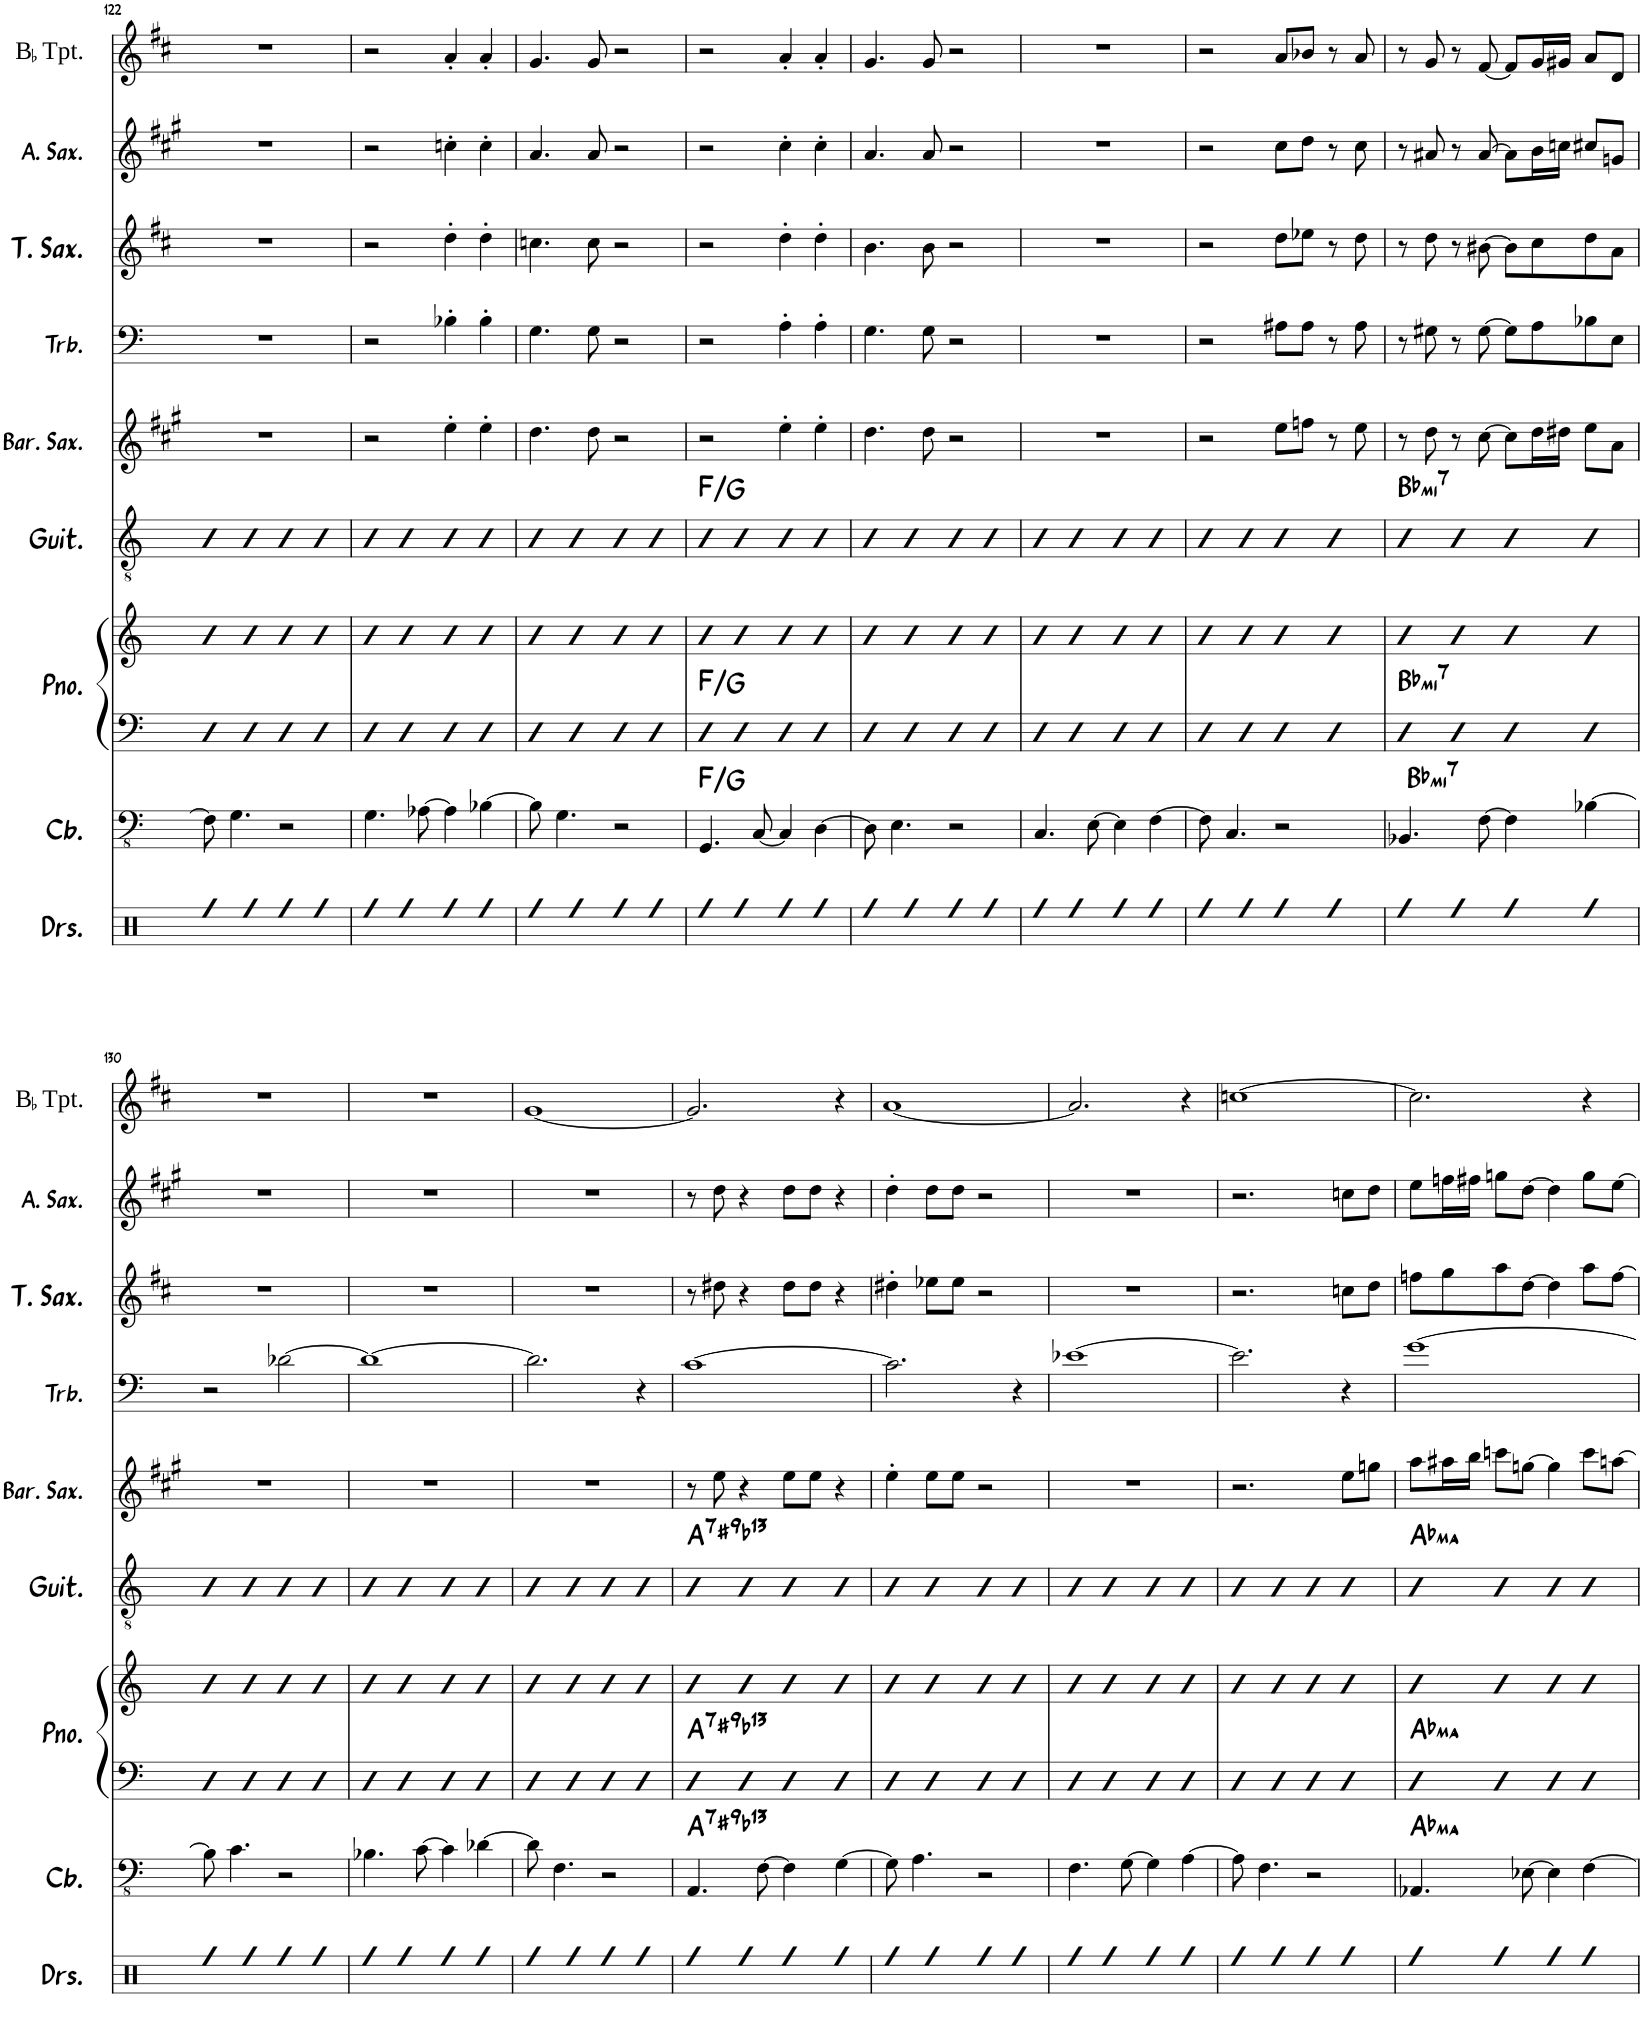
**kern	**kern	**harte	**kern	**kern	**harte	**kern	**harte	**kern	**kern	**kern	**kern	**kern
*part9	*part8	*part8	*part7	*part7	*part7	*part6	*part6	*part5	*part4	*part3	*part2	*part1
*staff10	*staff9	*	*staff8	*staff7	*	*staff6	*	*staff5	*staff4	*staff3	*staff2	*staff1
*I"Drumset	*I"Double Bass	*	*I"Piano	*	*	*I"Guitar	*	*I"Baritone Saxophone	*I"Trombone	*I"Tenor Saxophone	*I"Alto Saxophone	*I"BaccidentalFlat Trumpet
*I'Drs.	*	*	*I'Pno.	*	*	*I'Guit.	*	*I'Bar. Sax.	*I'Trb.	*I'T. Sax.	*I'A. Sax.	*I'BaccidentalFlat Tpt.
!!LO:PB:g=z
*clefX	*clefFv4	*	*clefF4	*clefG2	*	*clefGv2	*	*clefG2	*clefF4	*clefG2	*clefG2	*clefG2
*	*	*	*	*	*	*	*	*Trd12c21	*	*Trd8c14	*Trd5c9	*Trd1c2
*k[]	*k[]	*	*k[]	*k[]	*	*k[]	*	*k[f#c#g#]	*k[]	*k[f#c#]	*k[f#c#g#]	*k[f#c#]
*M4/4	*M4/4	*	*M4/4	*M4/4	*	*M4/4	*	*M4/4	*M4/4	*M4/4	*M4/4	*M4/4
=122	=122	=122	=122	=122	=122	=122	=122	=122	=122	=122	=122	=122
4Rff	8FF\]	.	4D	4b	.	4B	.	1r	1r	1r	1r	1r
.	4.GG\	.	.	.	.	.	.	.	.	.	.	.
4Rff	.	.	4D	4b	.	4B	.	.	.	.	.	.
4Rff	2r	.	4D	4b	.	4B	.	.	.	.	.	.
4Rff	.	.	4D	4b	.	4B	.	.	.	.	.	.
=123	=123	=123	=123	=123	=123	=123	=123	=123	=123	=123	=123	=123
4Rff	4.GG\	.	4D	4b	.	4B	.	2r	2r	2r	2r	2r
4Rff	.	.	4D	4b	.	4B	.	.	.	.	.	.
.	[8AA-X\	.	.	.	.	.	.	.	.	.	.	.
4Rff	4AA-\]	.	4D	4b	.	4B	.	4ee'\	4B-X'\	4dd'\	4ccn'\	4a'/
4Rff	[4BB-X\	.	4D	4b	.	4B	.	4ee'\	4B-'\	4dd'\	4cc'\	4a'/
=124	=124	=124	=124	=124	=124	=124	=124	=124	=124	=124	=124	=124
4Rff	8BB-\]	.	4D	4b	.	4B	.	4.dd\	4.G\	4.ccn\	4.a/	4.g/
.	4.GG\	.	.	.	.	.	.	.	.	.	.	.
4Rff	.	.	4D	4b	.	4B	.	.	.	.	.	.
.	.	.	.	.	.	.	.	8dd\	8G\	8cc\	8a/	8g/
4Rff	2r	.	4D	4b	.	4B	.	2r	2r	2r	2r	2r
4Rff	.	.	4D	4b	.	4B	.	.	.	.	.	.
=125	=125	=125	=125	=125	=125	=125	=125	=125	=125	=125	=125	=125
4Rff	4.GGG/	F:maj/2	4D	4b	F:maj/2	4B	F:maj/2	2r	2r	2r	2r	2r
4Rff	.	.	4D	4b	.	4B	.	.	.	.	.	.
.	[8CC/	.	.	.	.	.	.	.	.	.	.	.
4Rff	4CC/]	.	4D	4b	.	4B	.	4ee'\	4A'\	4dd'\	4cc#'\	4a'/
4Rff	[4DD\	.	4D	4b	.	4B	.	4ee'\	4A'\	4dd'\	4cc#'\	4a'/
=126	=126	=126	=126	=126	=126	=126	=126	=126	=126	=126	=126	=126
4Rff	8DD\]	.	4D	4b	.	4B	.	4.dd\	4.G\	4.b\	4.a/	4.g/
.	4.EE\	.	.	.	.	.	.	.	.	.	.	.
4Rff	.	.	4D	4b	.	4B	.	.	.	.	.	.
.	.	.	.	.	.	.	.	8dd\	8G\	8b\	8a/	8g/
4Rff	2r	.	4D	4b	.	4B	.	2r	2r	2r	2r	2r
4Rff	.	.	4D	4b	.	4B	.	.	.	.	.	.
=127	=127	=127	=127	=127	=127	=127	=127	=127	=127	=127	=127	=127
4Rff	4.CC/	.	4D	4b	.	4B	.	1r	1r	1r	1r	1r
4Rff	.	.	4D	4b	.	4B	.	.	.	.	.	.
.	[8EE\	.	.	.	.	.	.	.	.	.	.	.
4Rff	4EE\]	.	4D	4b	.	4B	.	.	.	.	.	.
4Rff	[4FF\	.	4D	4b	.	4B	.	.	.	.	.	.
=128	=128	=128	=128	=128	=128	=128	=128	=128	=128	=128	=128	=128
4Rff	8FF\]	.	4D	4b	.	4B	.	2r	2r	2r	2r	2r
.	4.CC/	.	.	.	.	.	.	.	.	.	.	.
4Rff	.	.	4D	4b	.	4B	.	.	.	.	.	.
4Rff	2r	.	4D	4b	.	4B	.	8ee\L	8A#X\L	8dd\L	8cc#\L	8a/L
.	.	.	.	.	.	.	.	8ffn\J	8A#\J	8ee-X\J	8dd\J	8b-X/J
4Rff	.	.	4D	4b	.	4B	.	8r	8r	8r	8r	8r
.	.	.	.	.	.	.	.	8ee\	8A#\	8dd\	8cc#\	8a/
=129	=129	=129	=129	=129	=129	=129	=129	=129	=129	=129	=129	=129
!	!	!LO:H:kt=mi7	!	!	!LO:H:kt=mi7	!	!LO:H:kt=mi7	!	!	!	!	!
4Rff	4.BBB-X/	Bb:min7	4Dn	4b	Bb:min7	4Bn	Bb:min7	8r	8r	8r	8r	8r
.	.	.	.	.	.	.	.	8dd\	8G#X\	8dd\	8a#X/	8g/
4Rff	.	.	4D	4b	.	4B	.	8r	8r	8r	8r	8r
.	[8FF\	.	.	.	.	.	.	[8cc#\	[8G#\	[8b#X\	[8a#/	[8f#/
4Rff	4FF\]	.	4D	4b	.	4B	.	8cc#\L]	8G#\L]	8b#\L]	8a#\L]	8f#/L]
.	.	.	.	.	.	.	.	16dd\L	8A\	8cc#\	16b\L	16g/L
.	.	.	.	.	.	.	.	16dd#X\JJ	.	.	16ccn\JJ	16g#X/JJ
4Rff	[4BB-X\	.	4D	4b	.	4B	.	8ee\L	8B-X\	8dd\	8cc#X/L	8a/L
.	.	.	.	.	.	.	.	8a\J	8E\J	8a\J	8gn/J	8d/J
!!LO:LB:g=z
=130	=130	=130	=130	=130	=130	=130	=130	=130	=130	=130	=130	=130
4Rff	8BB-\]	.	4D	4b	.	4B	.	1r	2r	1r	1r	1r
.	4.C\	.	.	.	.	.	.	.	.	.	.	.
4Rff	.	.	4D	4b	.	4B	.	.	.	.	.	.
4Rff	2r	.	4D	4b	.	4B	.	.	[2d-X\	.	.	.
4Rff	.	.	4D	4b	.	4B	.	.	.	.	.	.
=131	=131	=131	=131	=131	=131	=131	=131	=131	=131	=131	=131	=131
4Rff	4.BB-X\	.	4D	4b	.	4B	.	1r	1d-_	1r	1r	1r
4Rff	.	.	4D	4b	.	4B	.	.	.	.	.	.
.	[8C\	.	.	.	.	.	.	.	.	.	.	.
4Rff	4C\]	.	4D	4b	.	4B	.	.	.	.	.	.
4Rff	[4D-X\	.	4D	4b	.	4B	.	.	.	.	.	.
=132	=132	=132	=132	=132	=132	=132	=132	=132	=132	=132	=132	=132
4Rff	8D-\]	.	4D	4b	.	4B	.	1r	2.d-\]	1r	1r	[1g
.	4.FF\	.	.	.	.	.	.	.	.	.	.	.
4Rff	.	.	4D	4b	.	4B	.	.	.	.	.	.
4Rff	2r	.	4D	4b	.	4B	.	.	.	.	.	.
4Rff	.	.	4D	4b	.	4B	.	.	4r	.	.	.
=133	=133	=133	=133	=133	=133	=133	=133	=133	=133	=133	=133	=133
!	!	!LO:H:kt=7	!	!	!LO:H:kt=7	!	!LO:H:kt=7	!	!	!	!	!
4Rff	4.AAA/	A:7(#9,b13)	4D	4b	A:7(#9,b13)	4Bn	A:7(#9,b13)	8r	[1c	8r	8r	2.g/]
.	.	.	.	.	.	.	.	8ee\	.	8dd#X\	8dd\	.
4Rff	.	.	4D	4b	.	4B	.	4r	.	4r	4r	.
.	[8FF\	.	.	.	.	.	.	.	.	.	.	.
4Rff	4FF\]	.	4D	4b	.	4B	.	8ee\L	.	8dd#\L	8dd\L	.
.	.	.	.	.	.	.	.	8ee\J	.	8dd#\J	8dd\J	.
4Rff	[4GG\	.	4D	4b	.	4B	.	4r	.	4r	4r	4r
=134	=134	=134	=134	=134	=134	=134	=134	=134	=134	=134	=134	=134
4Rff	8GG\]	.	4D	4b	.	4B	.	4ee'\	2.c\]	4dd#X'\	4dd'\	[1a
.	4.AA\	.	.	.	.	.	.	.	.	.	.	.
4Rff	.	.	4D	4b	.	4B	.	8ee\L	.	8ee-X\L	8dd\L	.
.	.	.	.	.	.	.	.	8ee\J	.	8ee-\J	8dd\J	.
4Rff	2r	.	4D	4b	.	4B	.	2r	.	2r	2r	.
4Rff	.	.	4D	4b	.	4B	.	.	4r	.	.	.
=135	=135	=135	=135	=135	=135	=135	=135	=135	=135	=135	=135	=135
4Rff	4.FF\	.	4D	4b	.	4B	.	1r	[1e-X	1r	1r	2.a/]
4Rff	.	.	4D	4b	.	4B	.	.	.	.	.	.
.	[8GG\	.	.	.	.	.	.	.	.	.	.	.
4Rff	4GG\]	.	4D	4b	.	4B	.	.	.	.	.	.
4Rff	[4AA\	.	4D	4b	.	4B	.	.	.	.	.	4r
=136	=136	=136	=136	=136	=136	=136	=136	=136	=136	=136	=136	=136
4Rff	8AA\]	.	4D	4b	.	4B	.	2.r	2.e-\]	2.r	2.r	[1ccn
.	4.FF\	.	.	.	.	.	.	.	.	.	.	.
4Rff	.	.	4D	4b	.	4B	.	.	.	.	.	.
4Rff	2r	.	4D	4b	.	4B	.	.	.	.	.	.
4Rff	.	.	4D	4b	.	4B	.	8ee\L	4r	8ccn\L	8ccn\L	.
.	.	.	.	.	.	.	.	8ggn\J	.	8dd\J	8dd\J	.
=137	=137	=137	=137	=137	=137	=137	=137	=137	=137	=137	=137	=137
!	!	!LO:H:kt=ma	!	!	!LO:H:kt=ma	!	!LO:H:kt=ma	!	!	!	!	!
4Rff	4.AAA-X/	Ab:maj	4D	4b	Ab:maj	4B	Ab:maj	8aa\L	[1g	8ffn\L	8ee\L	2.cc\]
.	.	.	.	.	.	.	.	16aa#X\L	.	8gg\	16ffn\L	.
.	.	.	.	.	.	.	.	16bb\JJ	.	.	16ff#X\JJ	.
4Rff	.	.	4D	4b	.	4B	.	8cccn\L	.	8aa\	8ggn\L	.
.	[8EE-X\	.	.	.	.	.	.	[8ggn\J	.	[8dd\J	[8dd\J	.
4Rff	4EE-\]	.	4D	4b	.	4B	.	4gg\]	.	4dd\]	4dd\]	.
4Rff	[4FF\	.	4D	4b	.	4B	.	8ccc\L	.	8aa\L	8gg\L	4r
.	.	.	.	.	.	.	.	[8aan\J	.	[8ff\J	[8ee\J	.
=	=	=	=	=	=	=	=	=	=	=	=	=
*-	*-	*-	*-	*-	*-	*-	*-	*-	*-	*-	*-	*-
